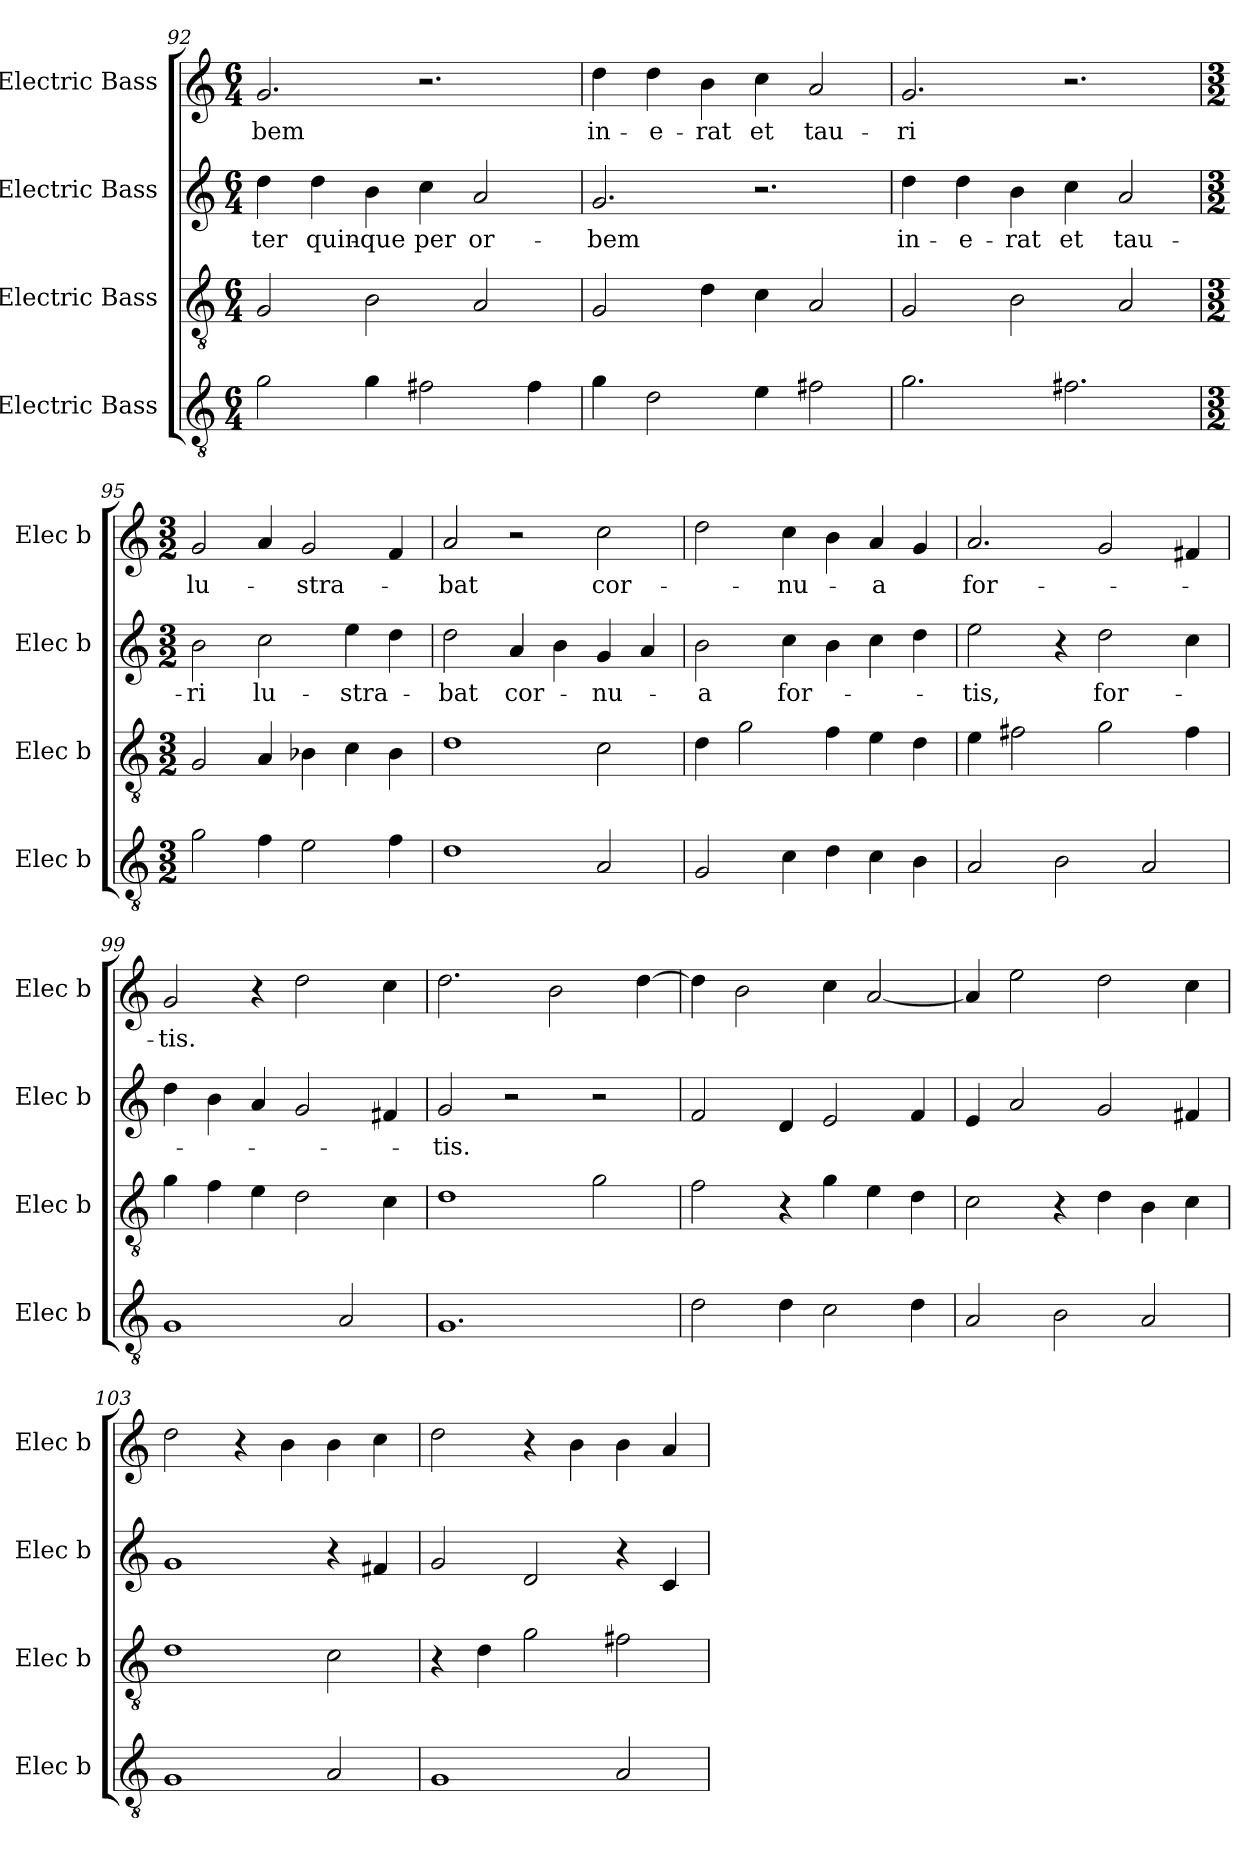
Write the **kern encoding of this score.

**kern	**kern	**kern	**text	**kern	**text
*part4	*part3	*part2	*part2	*part1	*part1
*staff4	*staff3	*staff2	*staff2	*staff1	*staff1
*I"Electric Bass	*I"Electric Bass	*I"Electric Bass	*	*I"Electric Bass	*
*I'Elec b	*I'Elec b	*I'Elec b	*	*I'Elec b	*
*clefGv2	*clefGv2	*clefG2	*	*clefG2	*
*M6/4	*M6/4	*M6/4	*	*M6/4	*
=92	=92	=92	=92	=92	=92
!	!	!	!LO:LY:b	!	!LO:LY:b
2g\	2G/	4dd\	ter	2.g/	-bem
!	!	!	!LO:LY:b	!	!
.	.	4dd\	quin-	.	.
!	!	!	!LO:LY:b	!	!
4g\	2B\	4b\	-que	.	.
!	!	!	!LO:LY:b	!	!
2f#X\	.	4cc\	per	2.r	.
!	!	!	!LO:LY:b	!	!
.	2A/	2a/	or-	.	.
4f#\	.	.	.	.	.
=93	=93	=93	=93	=93	=93
!	!	!	!LO:LY:b	!	!LO:LY:b
4g\	2G/	2.g/	-bem	4dd\	in-
!	!	!	!	!	!LO:LY:b
2d\	.	.	.	4dd\	-e-
!	!	!	!	!	!LO:LY:b
.	4d\	.	.	4b\	-rat
!	!	!	!	!	!LO:LY:b
4e\	4c\	2.r	.	4cc\	et
!	!	!	!	!	!LO:LY:b
2f#X\	2A/	.	.	2a/	tau-
=94	=94	=94	=94	=94	=94
!	!	!	!LO:LY:b	!	!LO:LY:b
2.g\	2G/	4dd\	in-	2.g/	-ri
!	!	!	!LO:LY:b	!	!
.	.	4dd\	-e-	.	.
!	!	!	!LO:LY:b	!	!
.	2B\	4b\	-rat	.	.
!	!	!	!LO:LY:b	!	!
2.f#X\	.	4cc\	et	2.r	.
!	!	!	!LO:LY:b	!	!
.	2A/	2a/	tau-	.	.
=95	=95	=95	=95	=95	=95
*M3/2	*M3/2	*M3/2	*	*M3/2	*
!	!	!	!LO:LY:b	!	!LO:LY:b
2g\	2G/	2b\	-ri	2g/	lu-
!	!	!	!LO:LY:b	!	!
4f\	4A/	2cc\	lu-	4a/	.
!	!	!	!	!	!LO:LY:b
2e\	4B-X\	.	.	2g/	-stra-
!	!	!	!LO:LY:b	!	!
.	4c\	4ee\	-stra-	.	.
4f\	4B-\	4dd\	.	4f/	.
!!LO:LB:g=z
=96	=96	=96	=96	=96	=96
!	!	!	!LO:LY:b	!	!LO:LY:b
1d	1d	2dd\	-bat	2a/	-bat
!	!	!	!LO:LY:b	!	!
.	.	4a/	cor-	2r	.
.	.	4b\	.	.	.
!	!	!	!LO:LY:b	!	!LO:LY:b
2A/	2c\	4g/	-nu-	2cc\	cor-
.	.	4a/	.	.	.
=97	=97	=97	=97	=97	=97
!	!	!	!LO:LY:b	!	!
2G/	4d\	2b\	-a	2dd\	.
.	2g\	.	.	.	.
!	!	!	!LO:LY:b	!	!LO:LY:b
4c\	.	4cc\	for-	4cc\	-nu-
4d\	4f\	4b\	.	4b\	.
!	!	!	!	!	!LO:LY:b
4c\	4e\	4cc\	.	4a/	-a
4B\	4d\	4dd\	.	4g/	.
=98	=98	=98	=98	=98	=98
!	!	!	!LO:LY:b	!	!LO:LY:b
2A/	4e\	2ee\	-tis,	2.a/	for-
.	2f#X\	.	.	.	.
2B\	.	4r	.	.	.
!	!	!	!LO:LY:b	!	!
.	2g\	2dd\	for-	2g/	.
2A/	.	.	.	.	.
.	4f#\	4cc\	.	4f#X/	.
=99	=99	=99	=99	=99	=99
!	!	!	!	!	!LO:LY:b
1G	4g\	4dd\	.	2g/	-tis.
.	4f\	4b\	.	.	.
.	4e\	4a/	.	4r	.
.	2d\	2g/	.	2dd\	.
2A/	.	.	.	.	.
.	4c\	4f#X/	.	4cc\	.
=100	=100	=100	=100	=100	=100
!	!	!	!LO:LY:b	!	!
1.G	1d	2g/	-tis.	2.dd\	.
.	.	2r	.	.	.
.	.	.	.	2b\	.
.	2g\	2r	.	.	.
.	.	.	.	[4dd\	.
!!LO:PB:g=z
=101	=101	=101	=101	=101	=101
2d\	2f\	2f/	.	4dd\]	.
.	.	.	.	2b\	.
4d\	4r	4d/	.	.	.
2c\	4g\	2e/	.	4cc\	.
.	4e\	.	.	[2a/	.
4d\	4d\	4f/	.	.	.
=102	=102	=102	=102	=102	=102
2A/	2c\	4e/	.	4a/]	.
.	.	2a/	.	2ee\	.
2B\	4r	.	.	.	.
.	4d\	2g/	.	2dd\	.
2A/	4B\	.	.	.	.
.	4c\	4f#X/	.	4cc\	.
=103	=103	=103	=103	=103	=103
1G	1d	1g	.	2dd\	.
.	.	.	.	4r	.
.	.	.	.	4b\	.
2A/	2c\	4r	.	4b\	.
.	.	4f#X/	.	4cc\	.
=104	=104	=104	=104	=104	=104
1G	4r	2g/	.	2dd\	.
.	4d\	.	.	.	.
.	2g\	2d/	.	4r	.
.	.	.	.	4b\	.
2A/	2f#X\	4r	.	4b\	.
.	.	4c/	.	4a/	.
=	=	=	=	=	=
*-	*-	*-	*-	*-	*-
